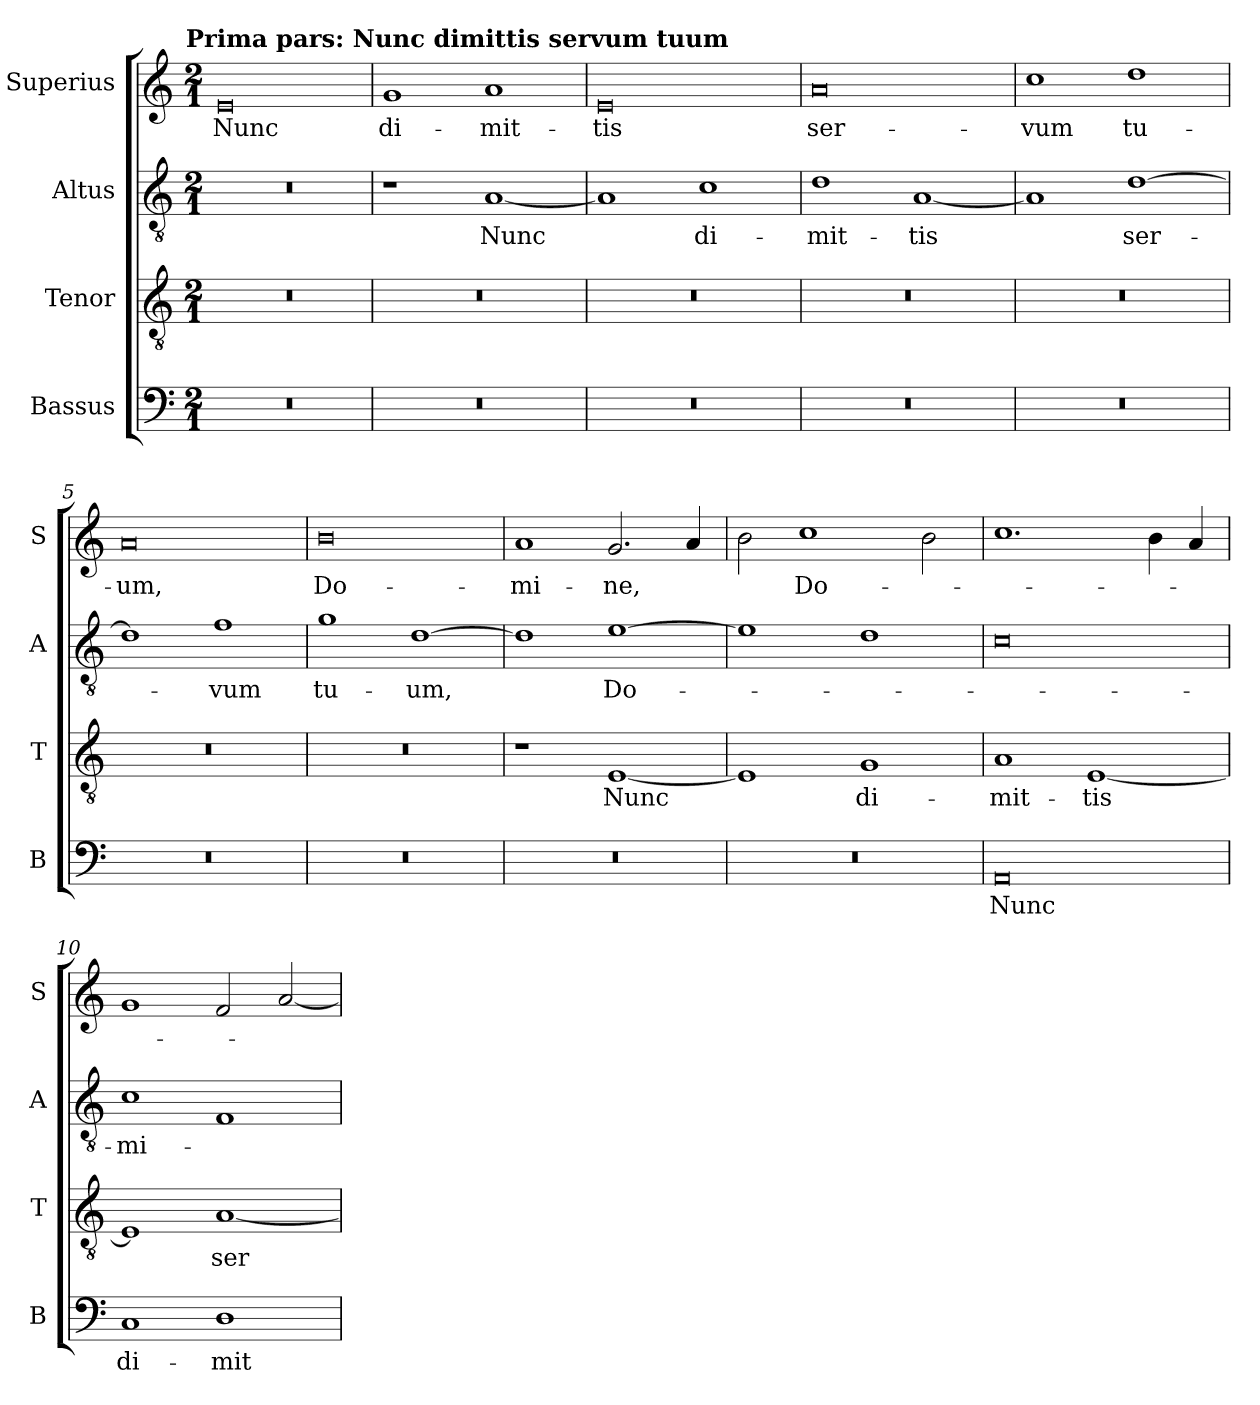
**kern	**text	**kern	**text	**kern	**text	**kern	**text
*part4	*part4	*part3	*part3	*part2	*part2	*part1	*part1
*staff4	*staff4	*staff3	*staff3	*staff2	*staff2	*staff1	*staff1
*I"Bassus	*	*I"Tenor	*	*I"Altus	*	*I"Superius	*
*I'B	*	*I'T	*	*I'A	*	*I'S	*
*clefF4	*	*clefGv2	*	*clefGv2	*	*clefG2	*
*k[]	*	*k[]	*	*k[]	*	*k[]	*
*C:	*	*C:	*	*C:	*	*C:	*
!!LO:TX:omd:t=Prima pars&colon; Nunc dimittis servum tuum
*M2/1	*	*M2/1	*	*M2/1	*	*M2/1	*
=	=	=	=	=	=	=	=
0r	.	0r	.	0r	.	0e	Nunc
=1	=1	=1	=1	=1	=1	=1	=1
0r	.	0r	.	1r	.	1g	di-
.	.	.	.	[1A	Nunc	1a	-mit-
=2	=2	=2	=2	=2	=2	=2	=2
0r	.	0r	.	1A]	.	0e	-tis
.	.	.	.	1c	di-	.	.
=3	=3	=3	=3	=3	=3	=3	=3
0r	.	0r	.	1d	-mit-	0a	ser-
.	.	.	.	[1A	-tis	.	.
=4	=4	=4	=4	=4	=4	=4	=4
0r	.	0r	.	1A]	.	1cc	-vum
.	.	.	.	[1d	ser-	1dd	tu-
=5	=5	=5	=5	=5	=5	=5	=5
0r	.	0r	.	1d]	.	0a	-um,
.	.	.	.	1f	-vum	.	.
=6	=6	=6	=6	=6	=6	=6	=6
0r	.	0r	.	1g	tu-	0b	Do-
.	.	.	.	[1d	-um,	.	.
=7	=7	=7	=7	=7	=7	=7	=7
0r	.	1r	.	1d]	.	1a	-mi-
.	.	[1E	Nunc	[1e	Do-	2.g	-ne,
.	.	.	.	.	.	4a	.
=8	=8	=8	=8	=8	=8	=8	=8
0r	.	1E]	.	1e]	.	2b	.
.	.	.	.	.	.	1cc	Do-
.	.	1G	di-	1d	.	.	.
.	.	.	.	.	.	2b	.
=9	=9	=9	=9	=9	=9	=9	=9
0AA	Nunc	1A	-mit-	0c	.	1.cc	.
.	.	[1E	-tis	.	.	.	.
.	.	.	.	.	.	4b	.
.	.	.	.	.	.	4a	.
=10	=10	=10	=10	=10	=10	=10	=10
1C	di-	1E]	.	1c	-mi-	1g	.
1D	-mit-	[1A	ser-	1F	.	2f	.
.	.	.	.	.	.	[2a	.
=	=	=	=	=	=	=	=
*-	*-	*-	*-	*-	*-	*-	*-
